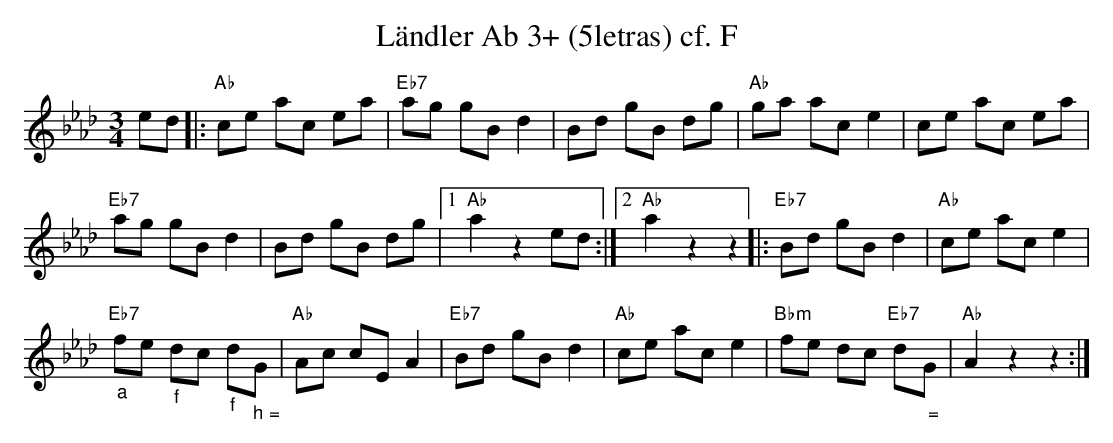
X:1
T:L\"andler Ab 3+ (5letras) cf. F
M:3/4
L:1/8
K:Abmaj%%MIDI gchordon
ed |: "Ab"ce ac ea | "Eb7"ag gBd2 | Bd gB dg | "Ab"ga ace2 | ce ac ea |
"Eb7"ag gBd2 | Bd gB dg |1 "Ab"a2z2ed :|2 "Ab"a2z2z2 |: "Eb7"Bd gBd2 | "Ab"ce ace2 |
"Eb7""_a"fe "_f"dc "_f"d"_ h ="G | "Ab"Ac cEA2 | "Eb7"Bd gBd2 | "Ab"ce ace2 | "Bbm"fe dc "Eb7"d"_ ="G | "Ab"A2z2z2 :|
